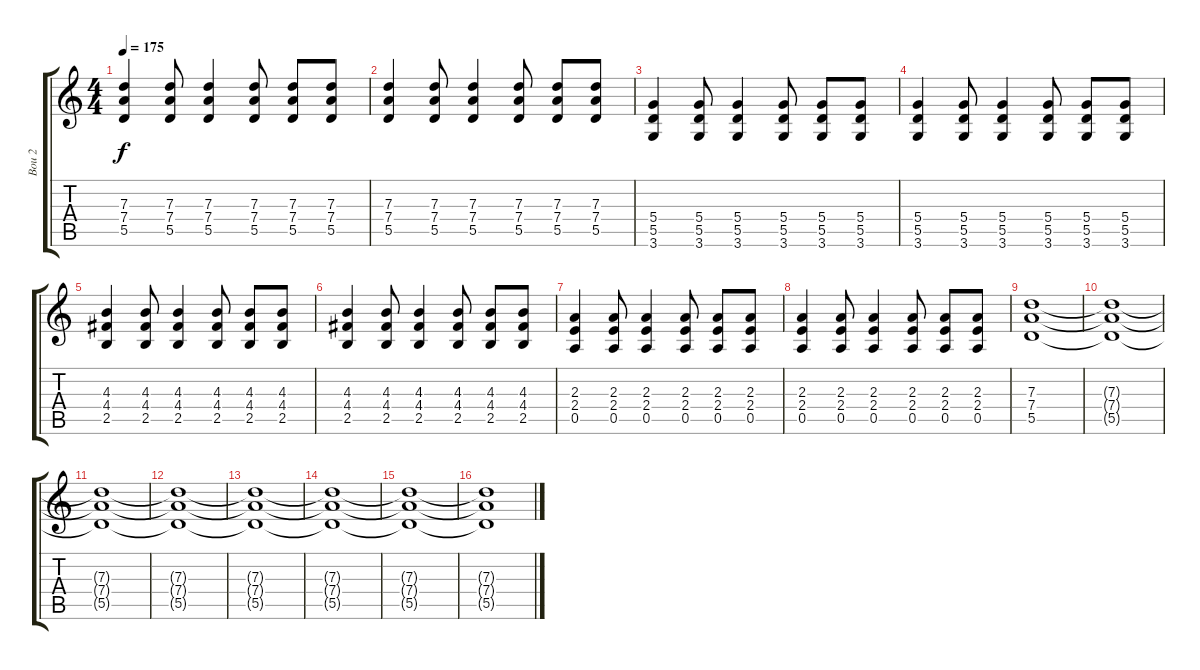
\track ("Bou 2" "Bou 2") {instrument distortionguitar}
\staff {score tabs}
\tuning (E4 B3 G3 D3 A2 E2) {hide}
\ts (4 4)
\tempo 175
\clef g2
\ks c
(7.3 7.4 5.5).4{dy f} (7.3 7.4 5.5).8 (7.3 7.4 5.5).4 (7.3 7.4 5.5).8 (7.3 7.4 5.5).8 (7.3 7.4 5.5).8 |
(7.3 7.4 5.5).4 (7.3 7.4 5.5).8 (7.3 7.4 5.5).4 (7.3 7.4 5.5).8 (7.3 7.4 5.5).8 (7.3 7.4 5.5).8 |
(5.4 5.5 3.6).4 (5.4 5.5 3.6).8 (5.4 5.5 3.6).4 (5.4 5.5 3.6).8 (5.4 5.5 3.6).8 (5.4 5.5 3.6).8 |
(5.4 5.5 3.6).4 (5.4 5.5 3.6).8 (5.4 5.5 3.6).4 (5.4 5.5 3.6).8 (5.4 5.5 3.6).8 (5.4 5.5 3.6).8 |
(4.3 4.4 2.5).4 (4.3 4.4 2.5).8 (4.3 4.4 2.5).4 (4.3 4.4 2.5).8 (4.3 4.4 2.5).8 (4.3 4.4 2.5).8 |
(4.3 4.4 2.5).4 (4.3 4.4 2.5).8 (4.3 4.4 2.5).4 (4.3 4.4 2.5).8 (4.3 4.4 2.5).8 (4.3 4.4 2.5).8 |
(2.3 2.4 0.5).4 (2.3 2.4 0.5).8 (2.3 2.4 0.5).4 (2.3 2.4 0.5).8 (2.3 2.4 0.5).8 (2.3 2.4 0.5).8 |
(2.3 2.4 0.5).4 (2.3 2.4 0.5).8 (2.3 2.4 0.5).4 (2.3 2.4 0.5).8 (2.3 2.4 0.5).8 (2.3 2.4 0.5).8 |
(7.3 7.4 5.5).1{balance 8} |
(7.3{t} 7.4{t} 5.5{t}).1 |
(7.3{t} 7.4{t} 5.5{t}).1{volume 7} |
(7.3{t} 7.4{t} 5.5{t}).1 |
(7.3{t} 7.4{t} 5.5{t}).1 |
(7.3{t} 7.4{t} 5.5{t}).1{volume 0} |
(7.3{t} 7.4{t} 5.5{t}).1 |
(7.3{t} 7.4{t} 5.5{t}).1
